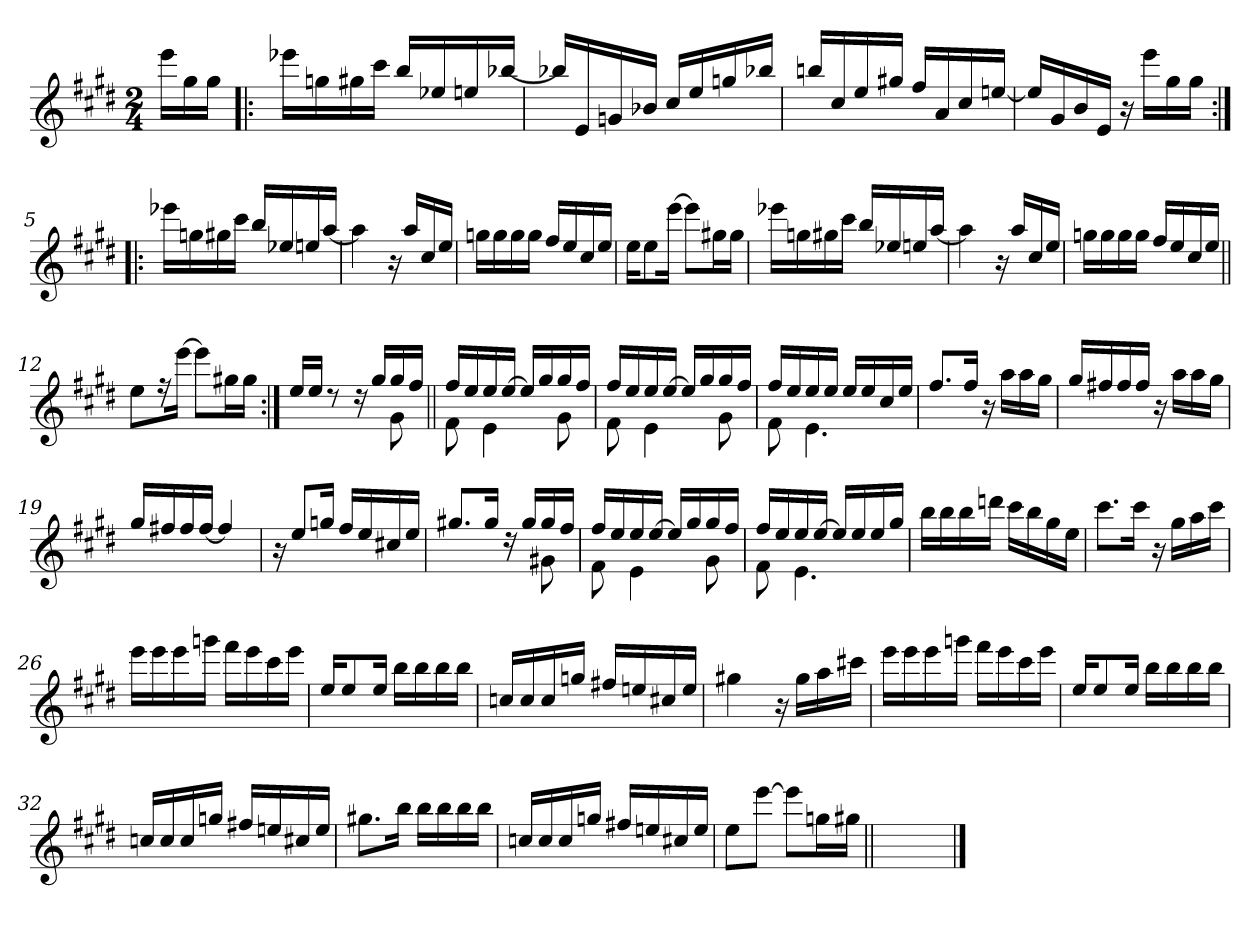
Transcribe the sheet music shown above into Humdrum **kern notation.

**kern
*part1
*staff1
*clefG2
*k[f#c#g#d#]
*E:
*M2/4
=
16eee\LL
16gg#\
16gg#\JJ
=1!|:
16eee-X\LL
16ggn\
16gg#X\
16ccc#\JJ
16bb/LL
16ee-X/
16een/
[16bb-X/JJ
=2
16bb-X/LL]
16e/
16gn/
16b-X/JJ
16cc#/LL
16ee/
16ggn/
16bb-X/JJ
=3
16bbn/LL
16cc#/
16ee/
16gg#X/JJ
16ff#/LL
16a/
16cc#/
[16een/JJ
!!LO:LB:g=z
=4
16ee/LL]
16g#/
16b/
16e/JJ
16r
16eee\LL
16gg#\
16gg#\JJ
=5:|!|:
16eee-X\LL
16ggn\
16gg#X\
16ccc#\JJ
16bb/LL
16ee-X/
16een/
[16aa/JJ
=6
4aa\]
16r
16aa/LL
16cc#/
16ee/JJ
=7
16ggn\LL
16gg\
16gg\
16gg\JJ
16ff#/LL
16ee/
16cc#/
16ee/JJ
!!LO:LB:g=z
=8
16ee\KL
8ee\
[16eee\Jk
8eee\L]
16gg#X\L
16gg#\JJ
=9
16eee-X\LL
16ggn\
16gg#X\
16ccc#\JJ
16bb/LL
16ee-X/
16een/
[16aa/JJ
=10
4aa\]
16r
16aa/LL
16cc#/
16ee/JJ
=11
16ggn\LL
16gg\
16gg\
16gg\JJ
16ff#/LL
16ee/
16cc#/
16ee/JJ
!!LO:LB:g=z
=12||
8ee\L
16r
[16eee\Jk
8eee\L]
16gg#X\L
16gg#\JJ
=13:|!
*^
16ee/LL	4.ryy
16ee/JJ	.
8rdd	.
16rdd	.
16gg#/LL	.
16gg#/	8g#\
16ff#/JJ	.
=14||	=14||
16ff#/LL	8f#\
16ee/	.
16ee/	4e\
[>16ee/JJ	.
16ee/LL]	.
16gg#/	.
16gg#/	8g#\
16ff#/JJ	.
=15	=15
16ff#/LL	8f#\
16ee/	.
16ee/	4e\
[>16ee/JJ	.
16ee/LL]	.
16gg#/	.
16gg#/	8g#\
16ff#/JJ	.
!!LO:LB:g=z	!!
=16	=16
16ff#/LL	8f#\
16ee/	.
16ee/	4.e\
16ee/JJ	.
16ee/LL	.
16ee/	.
16cc#/	.
16ee/JJ	.
*v	*v
=17
8.ff#/L
16ff#/Jk
16r
16aa\LL
16aa\
16gg#\JJ
=18
16gg#/LL
16ff#X/
16ff#/
16ff#/JJ
16r
16aa\LL
16aa\
16gg#\JJ
=19
16gg#/LL
16ff#X/
16ff#/
[16ff#/JJ
4ff#/]
!!LO:LB:g=z
=20
16r
8ee/L
16ggn/Jk
16ff#/LL
16ee/
16cc#X/
16ee/JJ
=21
*^
8.gg#X/L	4.ryy
16gg#/Jk	.
16rdd	.
16gg#/LL	.
16gg#/	8g#X\
16ff#/JJ	.
=22	=22
16ff#/LL	8f#\
16ee/	.
16ee/	4e\
[>16ee/JJ	.
16ee/LL]	.
16gg#/	.
16gg#/	8g#\
16ff#/JJ	.
=23	=23
16ff#/LL	8f#\
16ee/	.
16ee/	4.e\
[>16ee/JJ	.
16ee/LL]	.
16ee/	.
16ee/	.
16gg#/JJ	.
*v	*v
!!LO:LB:g=z
=24
16bb\LL
16bb\
16bb\
16dddn\JJ
16ccc#\LL
16bb\
16gg#\
16ee\JJ
=25
8.ccc#\L
16ccc#\Jk
16r
16gg#\LL
16aa\
16ccc#\JJ
=26
16eee\LL
16eee\
16eee\
16gggn\JJ
16fff#\LL
16eee\
16ccc#\
16eee\JJ
=27
16ee/KL
8ee/
16ee/Jk
16bb\LL
16bb\
16bb\
16bb\JJ
!!LO:LB:g=z
=28
16ccn/LL
16cc/
16cc/
16ggn/JJ
16ff#X/LL
16een/
16cc#X/
16ee/JJ
=29
4gg#X\
16r
16gg#\LL
16aa\
16ccc#X\JJ
=30
16eee\LL
16eee\
16eee\
16gggn\JJ
16fff#\LL
16eee\
16ccc#\
16eee\JJ
=31
16ee/KL
8ee/
16ee/Jk
16bb\LL
16bb\
16bb\
16bb\JJ
!!LO:LB:g=z
=32
16ccn/LL
16cc/
16cc/
16ggn/JJ
16ff#X/LL
16een/
16cc#X/
16ee/JJ
=33
8.gg#X\L
16bb\Jk
16bb\LL
16bb\
16bb\
16bb\JJ
=34
16ccn/LL
16cc/
16cc/
16ggn/JJ
16ff#X/LL
16een/
16cc#X/
16ee/JJ
=35
8ee\L
[8eee\J
8eee\L]
16ggn\L
16gg#X\JJ
=36||
2ryy
==
*-
